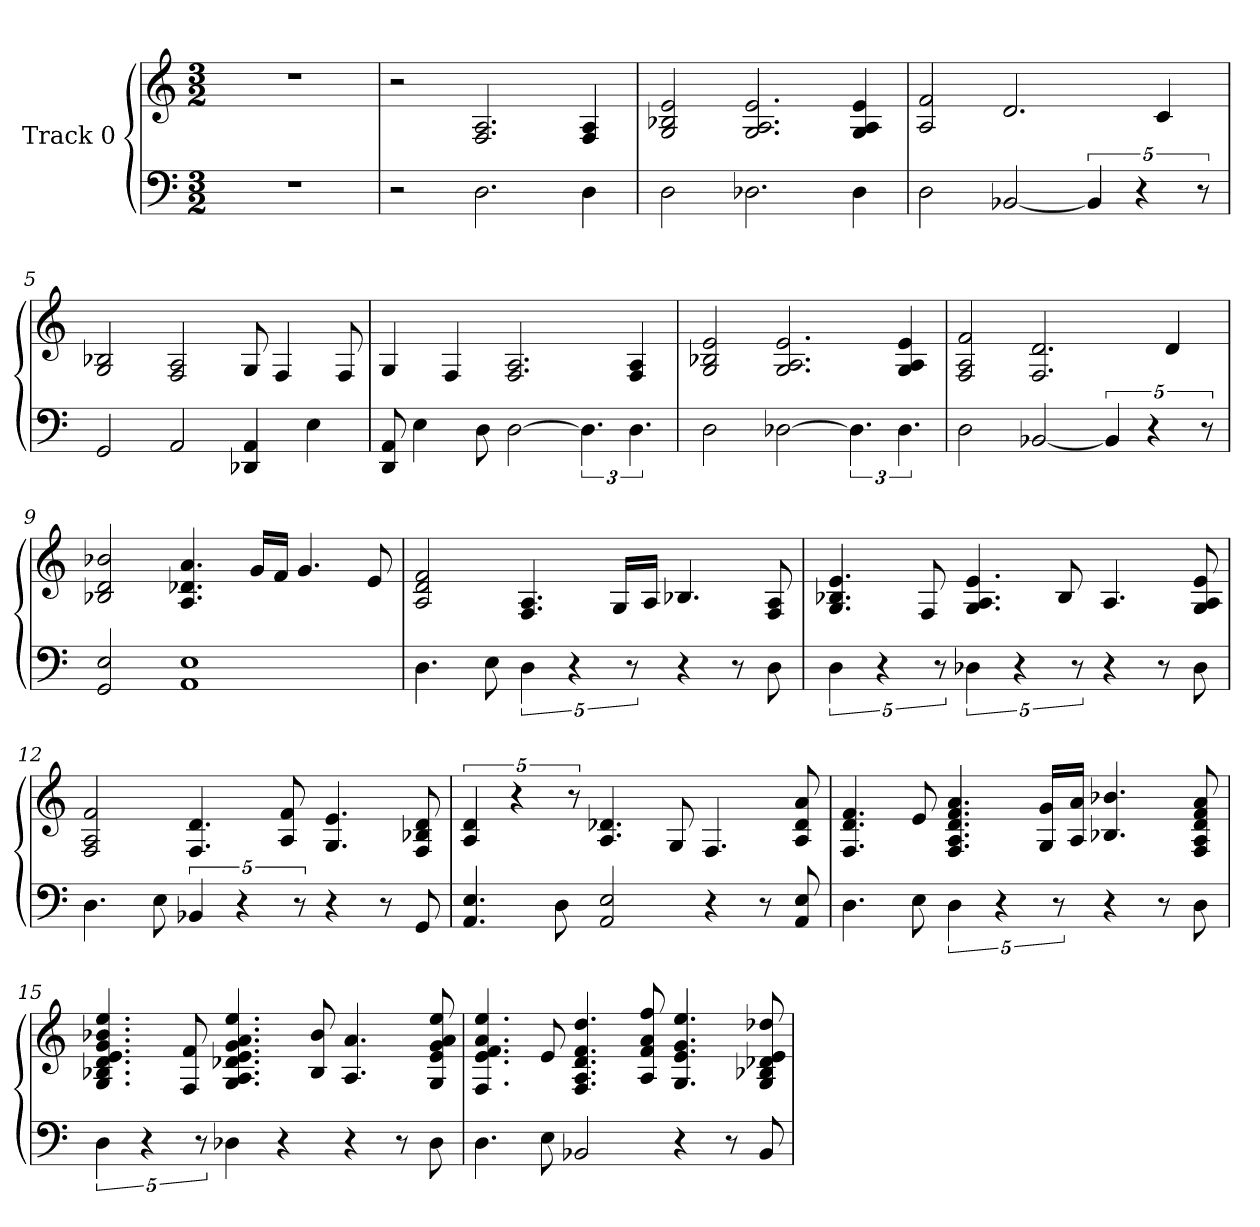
**kern	**kern
*part2	*part1
*staff2	*staff1
*	*I"Track 0
*clefF4	*clefG2
*k[]	*k[]
*C:	*C:
*M3/2	*M3/2
=1	=1
1.r	1.r
=2	=2
2r	2r
2.D\	2.F/ 2.A/
4D\	4F/ 4A/
=3	=3
2D\	2G/ 2B-X/ 2e/
2.D-X\	2.G/ 2.A/ 2.e/
4D-\	4G/ 4A/ 4e/
=4	=4
2D\	2A/ 2f/
[2BB-X/	2.d/
5BB-/]	.
5r	.
.	4c/
10r	.
!!LO:LB:g=z
=5	=5
2GG/	2G/ 2B-X/
2AA/	2F/ 2A/
4DD-X/ 4AA/	8G/
.	4F/
4E\	.
.	8F/
=6	=6
8DD/ 8AA/	4G/
4E\	.
.	4F/
8D\	.
[2D\	2.F/ 2.A/
6.D\]	.
6.D\	4F/ 4A/
=7	=7
2D\	2G/ 2B-X/ 2e/
[2D-X\	2.G/ 2.A/ 2.e/
6.D-\]	.
6.D-\	4G/ 4A/ 4e/
=8	=8
2D\	2F/ 2A/ 2f/
[2BB-X/	2.F/ 2.d/
5BB-/]	.
5r	.
.	4d/
10r	.
!!LO:LB:g=z
=9	=9
2GG/ 2E/	2B-X/ 2d/ 2b-X/
1AA 1E	4.A/ 4.d-X/ 4.a/
.	16g/LL
.	16f/JJ
.	4.g/
.	8e/
=10	=10
4.D\	2A/ 2d/ 2f/
8E\	.
5D\	4.F/ 4.A/
5r	.
.	16G/LL
10r	.
.	16A/JJ
4r	4.B-X/
8r	.
8D\	8F/ 8A/
=11	=11
5D\	4.G/ 4.B-X/ 4.e/
5r	.
.	8F/
10r	.
5D-X\	4.G/ 4.A/ 4.e/
5r	.
.	8B-/
10r	.
4r	4.A/
8r	.
8D-\	8G/ 8A/ 8e/
!!LO:LB:g=z
=12	=12
4.D\	2F/ 2A/ 2f/
8E\	.
5BB-X/	4.F/ 4.d/
5r	.
.	8A/ 8f/
10r	.
4r	4.G/ 4.e/
8r	.
8GG/	8F/ 8B-X/ 8d/
=13	=13
4.AA/ 4.E/	5A/ 5d/
.	5r
8D\	.
.	10r
2AA/ 2E/	4.A/ 4.d-X/
.	8G/
4r	4.F/
8r	.
8AA/ 8E/	8A/ 8d-/ 8a/
=14	=14
4.D\	4.F/ 4.d/ 4.f/
8E\	8e/
5D\	4.F/ 4.A/ 4.d/ 4.f/ 4.a/
5r	.
.	16G/ 16g/LL
10r	.
.	16A/ 16a/JJ
4r	4.B-X/ 4.b-X/
8r	.
8D\	8F/ 8A/ 8d/ 8f/ 8a/
!!LO:PB:g=z
=15	=15
5D\	4.G/ 4.B-X/ 4.d/ 4.e/ 4.g/ 4.b-X/ 4.ee/
5r	.
.	8F/ 8f/
10r	.
4D-X\	4.G/ 4.A/ 4.d-X/ 4.e/ 4.g/ 4.a/ 4.ee/
4r	.
.	8B-/ 8b-/
4r	4.A/ 4.a/
8r	.
8D-\	8G/ 8e/ 8g/ 8a/ 8ee/
=16	=16
4.D\	4.F/ 4.e/ 4.f/ 4.a/ 4.ee/
8E\	8e/
2BB-X/	4.F/ 4.A/ 4.d/ 4.f/ 4.dd/
.	8A/ 8f/ 8a/ 8ff/
4r	4.G/ 4.e/ 4.g/ 4.ee/
8r	.
8BB-/	8G/ 8B-X/ 8d-X/ 8e/ 8dd-X/
=	=
*-	*-
